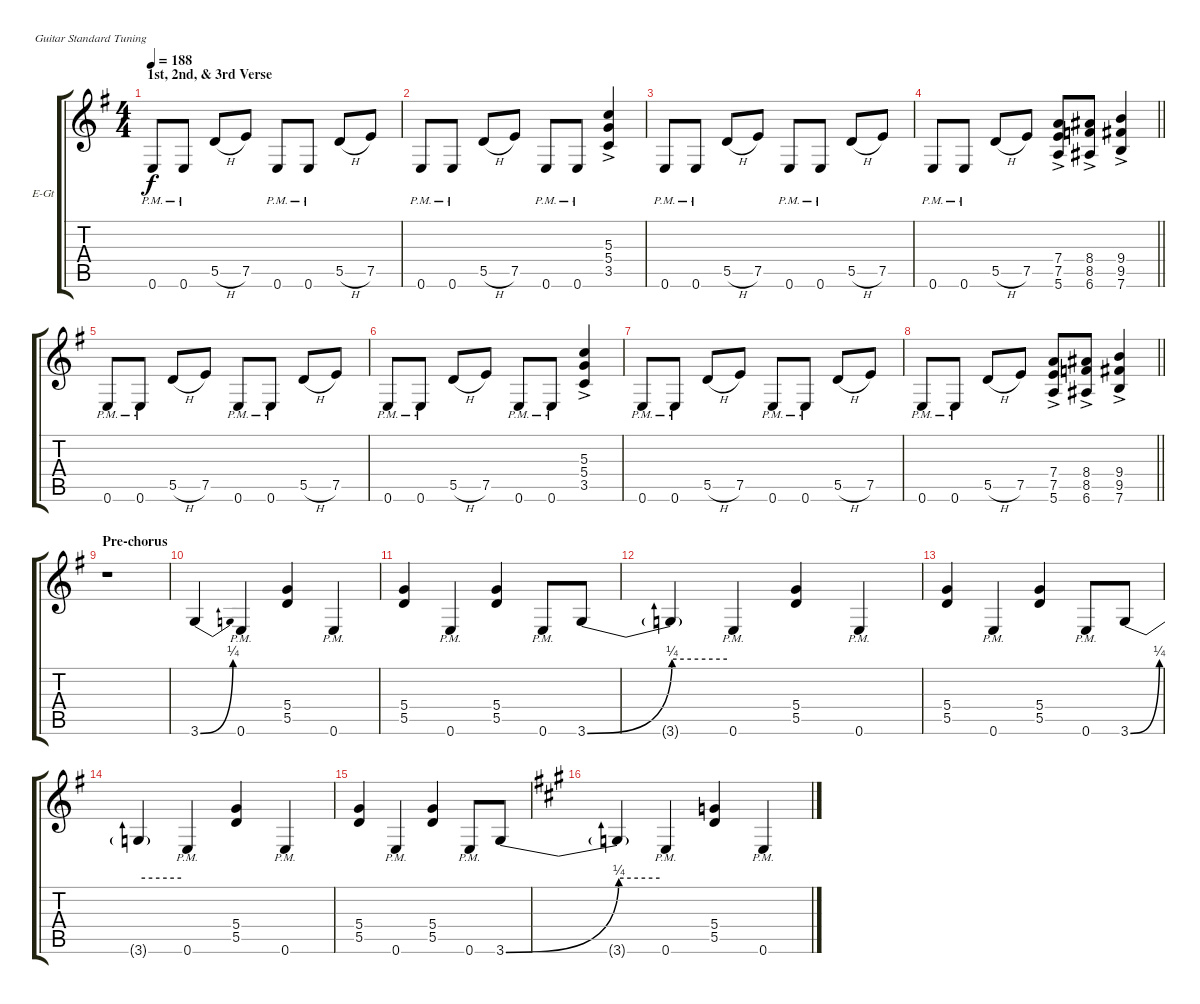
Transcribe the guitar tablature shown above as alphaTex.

\bracketExtendMode groupsimilarinstruments
\firstSystemTrackNameOrientation horizontal
\otherSystemsTrackNameOrientation horizontal
\track ("James Hetfield" "E-Gt") {instrument distortionguitar}
\staff {score tabs}
\tuning (E4 B3 G3 D3 A2 E2)
\ts (4 4)
\section ("" "1st, 2nd, & 3rd Verse")
\tempo 188
\clef g2
\ks g
0.6{pm}.8{dy f} 0.6{pm}.8 5.5{h}.8 7.5.8 0.6{pm}.8 0.6{pm}.8 5.5{h}.8 7.5.8 |
0.6{pm}.8 0.6{pm}.8 5.5{h}.8 7.5.8 0.6{pm}.8 0.6{pm}.8 (5.3{ac} 5.4{ac} 3.5{ac}).4 |
0.6{pm}.8 0.6{pm}.8 5.5{h}.8 7.5.8 0.6{pm}.8 0.6{pm}.8 5.5{h}.8 7.5.8 |
\barLineRight lightlight
0.6{pm}.8 0.6{pm}.8 5.5{h}.8 7.5.8 (7.4{ac} 7.5{ac} 5.6{ac}).8 (8.4{ac} 8.5{ac} 6.6{ac}).8 (9.4{ac} 9.5{ac} 7.6{ac}).4 |
0.6{pm}.8 0.6{pm}.8 5.5{h}.8 7.5.8 0.6{pm}.8 0.6{pm}.8 5.5{h}.8 7.5.8 |
0.6{pm}.8 0.6{pm}.8 5.5{h}.8 7.5.8 0.6{pm}.8 0.6{pm}.8 (5.3{ac} 5.4{ac} 3.5{ac}).4 |
0.6{pm}.8 0.6{pm}.8 5.5{h}.8 7.5.8 0.6{pm}.8 0.6{pm}.8 5.5{h}.8 7.5.8 |
\barLineRight lightlight
0.6{pm}.8 0.6{pm}.8 5.5{h}.8 7.5.8 (7.4{ac} 7.5{ac} 5.6{ac}).8 (8.4{ac} 8.5{ac} 6.6{ac}).8 (9.4{ac} 9.5{ac} 7.6{ac}).4 |
\section ("" "Pre-chorus")
r.1 |
3.6{be (bend 0 0 60 1)}.4 0.6{pm}.4 (5.4 5.5).4 0.6{pm}.4 |
(5.4 5.5).4 0.6{pm}.4 (5.4 5.5).4 0.6{pm}.8 3.6{be (bend 0 0 60 1)}.8 |
3.6{be (hold 0 1 60 1) t}.4 0.6{pm}.4 (5.4 5.5).4 0.6{pm}.4 |
(5.4 5.5).4 0.6{pm}.4 (5.4 5.5).4 0.6{pm}.8 3.6{be (bend 0 0 60 1)}.8 |
3.6{be (hold 0 1 60 1) t}.4 0.6{pm}.4 (5.4 5.5).4 0.6{pm}.4 |
(5.4 5.5).4 0.6{pm}.4 (5.4 5.5).4 0.6{pm}.8 3.6{be (bend 0 0 60 1)}.8 |
\ks a
3.6{be (hold 0 1 60 1) t}.4 0.6{pm}.4 (5.4 5.5).4 0.6{pm}.4
